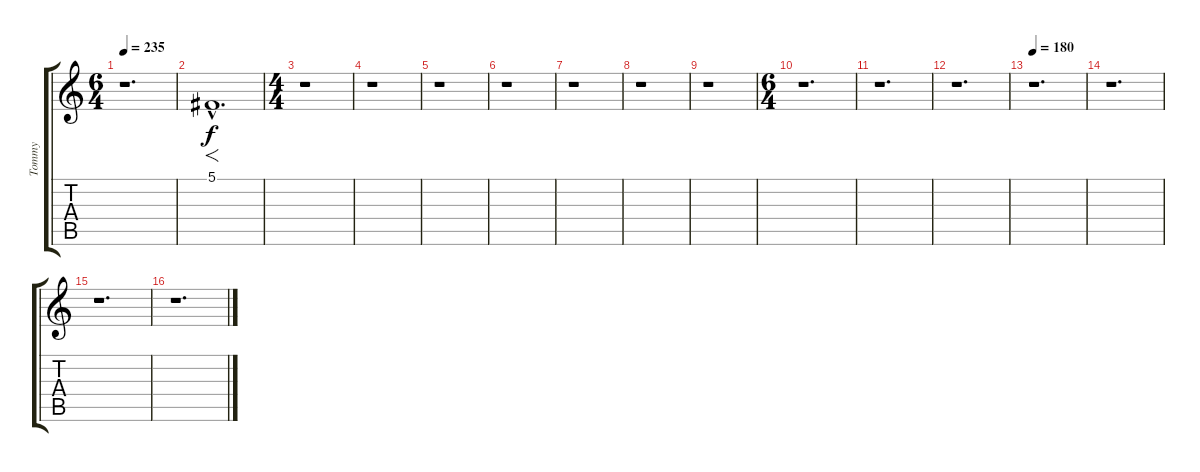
\track ("Tommy" "Tommy") {instrument lead2sawtooth}
\staff {score tabs}
\tuning (Db4 Ab3 E3 B2 Gb2 Db2) {hide}
\ts (6 4)
\tempo 235
\clef g2
\ks c
r.1{d dy f} |
5.1{hac}.1{f d} |
\ts (4 4)
\section ("" "")
r.1 |
r.1 |
r.1 |
r.1 |
r.1 |
r.1 |
r.1 |
\ts (6 4)
r.1{d} |
r.1{d} |
r.1{d} |
\section ("" "")
\tempo 180
r.1{d} |
r.1{d} |
r.1{d} |
r.1{d}
